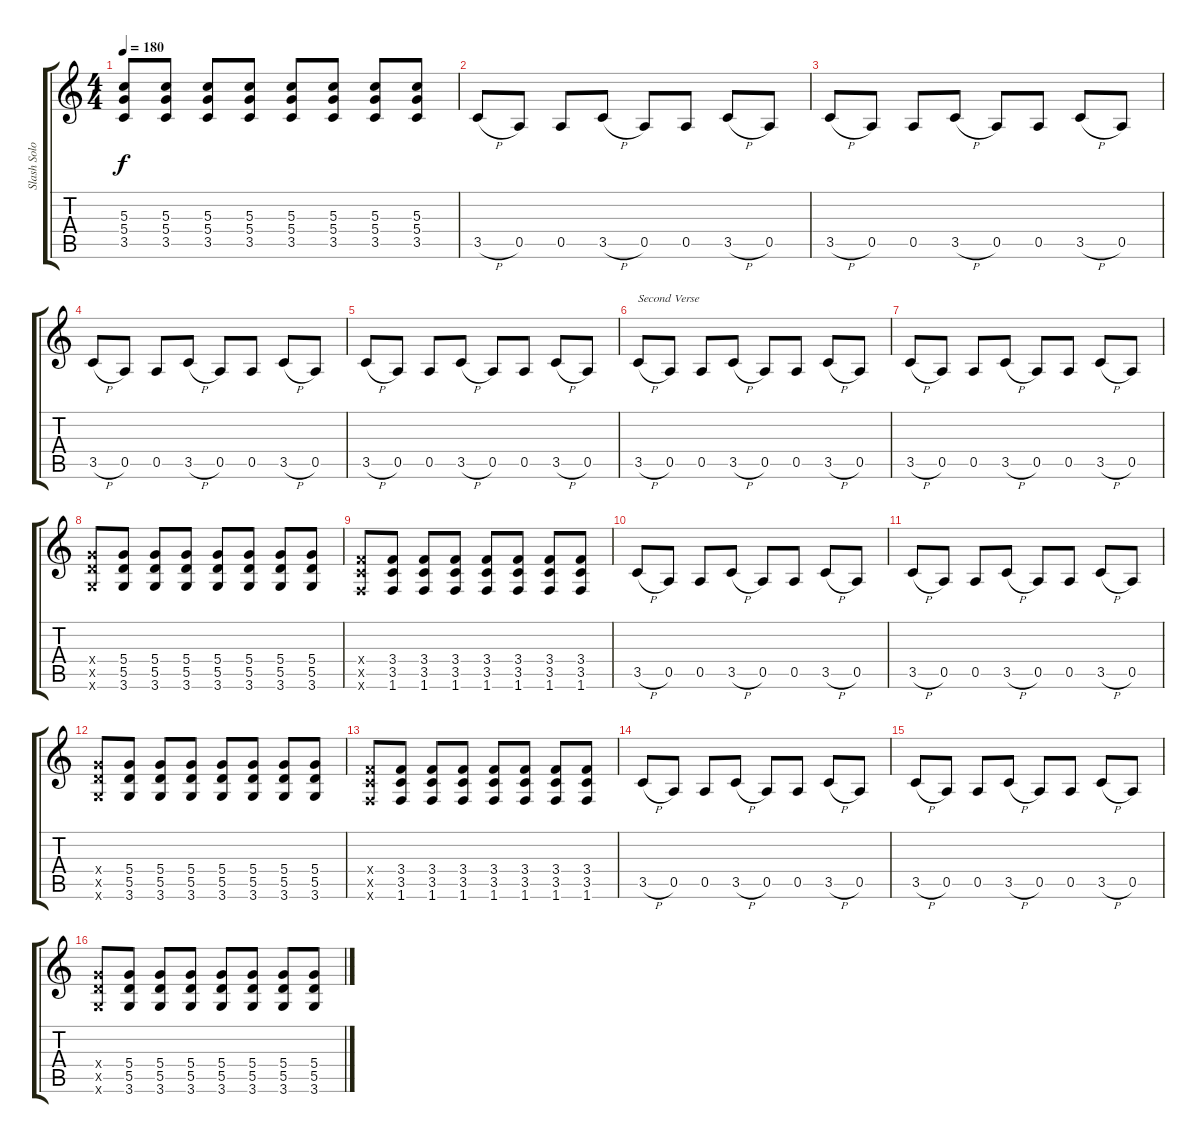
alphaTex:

\track ("Slash Solo" "Slash Solo") {instrument distortionguitar}
\staff {score tabs}
\tuning (E4 B3 G3 D3 A2 E2) {hide}
\ts (4 4)
\tempo 180
\clef g2
\ks c
(5.3 5.4 3.5).8{dy f} (5.3 5.4 3.5).8 (5.3 5.4 3.5).8 (5.3 5.4 3.5).8 (5.3 5.4 3.5).8 (5.3 5.4 3.5).8 (5.3 5.4 3.5).8 (5.3 5.4 3.5).8 |
3.5{h}.8 0.5.8 0.5.8 3.5{h}.8 0.5.8 0.5.8 3.5{h}.8 0.5.8 |
3.5{h}.8 0.5.8 0.5.8 3.5{h}.8 0.5.8 0.5.8 3.5{h}.8 0.5.8 |
3.5{h}.8 0.5.8 0.5.8 3.5{h}.8 0.5.8 0.5.8 3.5{h}.8 0.5.8 |
3.5{h}.8 0.5.8 0.5.8 3.5{h}.8 0.5.8 0.5.8 3.5{h}.8 0.5.8 |
3.5{h}.8{txt "Second Verse"} 0.5.8 0.5.8 3.5{h}.8 0.5.8 0.5.8 3.5{h}.8 0.5.8 |
3.5{h}.8 0.5.8 0.5.8 3.5{h}.8 0.5.8 0.5.8 3.5{h}.8 0.5.8 |
(5.4{x} 5.5{x} 3.6{x}).8 (5.4 5.5 3.6).8 (5.4 5.5 3.6).8 (5.4 5.5 3.6).8 (5.4 5.5 3.6).8 (5.4 5.5 3.6).8 (5.4 5.5 3.6).8 (5.4 5.5 3.6).8 |
(3.4{x} 3.5{x} 1.6{x}).8 (3.4 3.5 1.6).8 (3.4 3.5 1.6).8 (3.4 3.5 1.6).8 (3.4 3.5 1.6).8 (3.4 3.5 1.6).8 (3.4 3.5 1.6).8 (3.4 3.5 1.6).8 |
3.5{h}.8 0.5.8 0.5.8 3.5{h}.8 0.5.8 0.5.8 3.5{h}.8 0.5.8 |
3.5{h}.8 0.5.8 0.5.8 3.5{h}.8 0.5.8 0.5.8 3.5{h}.8 0.5.8 |
(5.4{x} 5.5{x} 3.6{x}).8 (5.4 5.5 3.6).8 (5.4 5.5 3.6).8 (5.4 5.5 3.6).8 (5.4 5.5 3.6).8 (5.4 5.5 3.6).8 (5.4 5.5 3.6).8 (5.4 5.5 3.6).8 |
(3.4{x} 3.5{x} 1.6{x}).8 (3.4 3.5 1.6).8 (3.4 3.5 1.6).8 (3.4 3.5 1.6).8 (3.4 3.5 1.6).8 (3.4 3.5 1.6).8 (3.4 3.5 1.6).8 (3.4 3.5 1.6).8 |
3.5{h}.8 0.5.8 0.5.8 3.5{h}.8 0.5.8 0.5.8 3.5{h}.8 0.5.8 |
3.5{h}.8 0.5.8 0.5.8 3.5{h}.8 0.5.8 0.5.8 3.5{h}.8 0.5.8 |
(5.4{x} 5.5{x} 3.6{x}).8 (5.4 5.5 3.6).8 (5.4 5.5 3.6).8 (5.4 5.5 3.6).8 (5.4 5.5 3.6).8 (5.4 5.5 3.6).8 (5.4 5.5 3.6).8 (5.4 5.5 3.6).8
